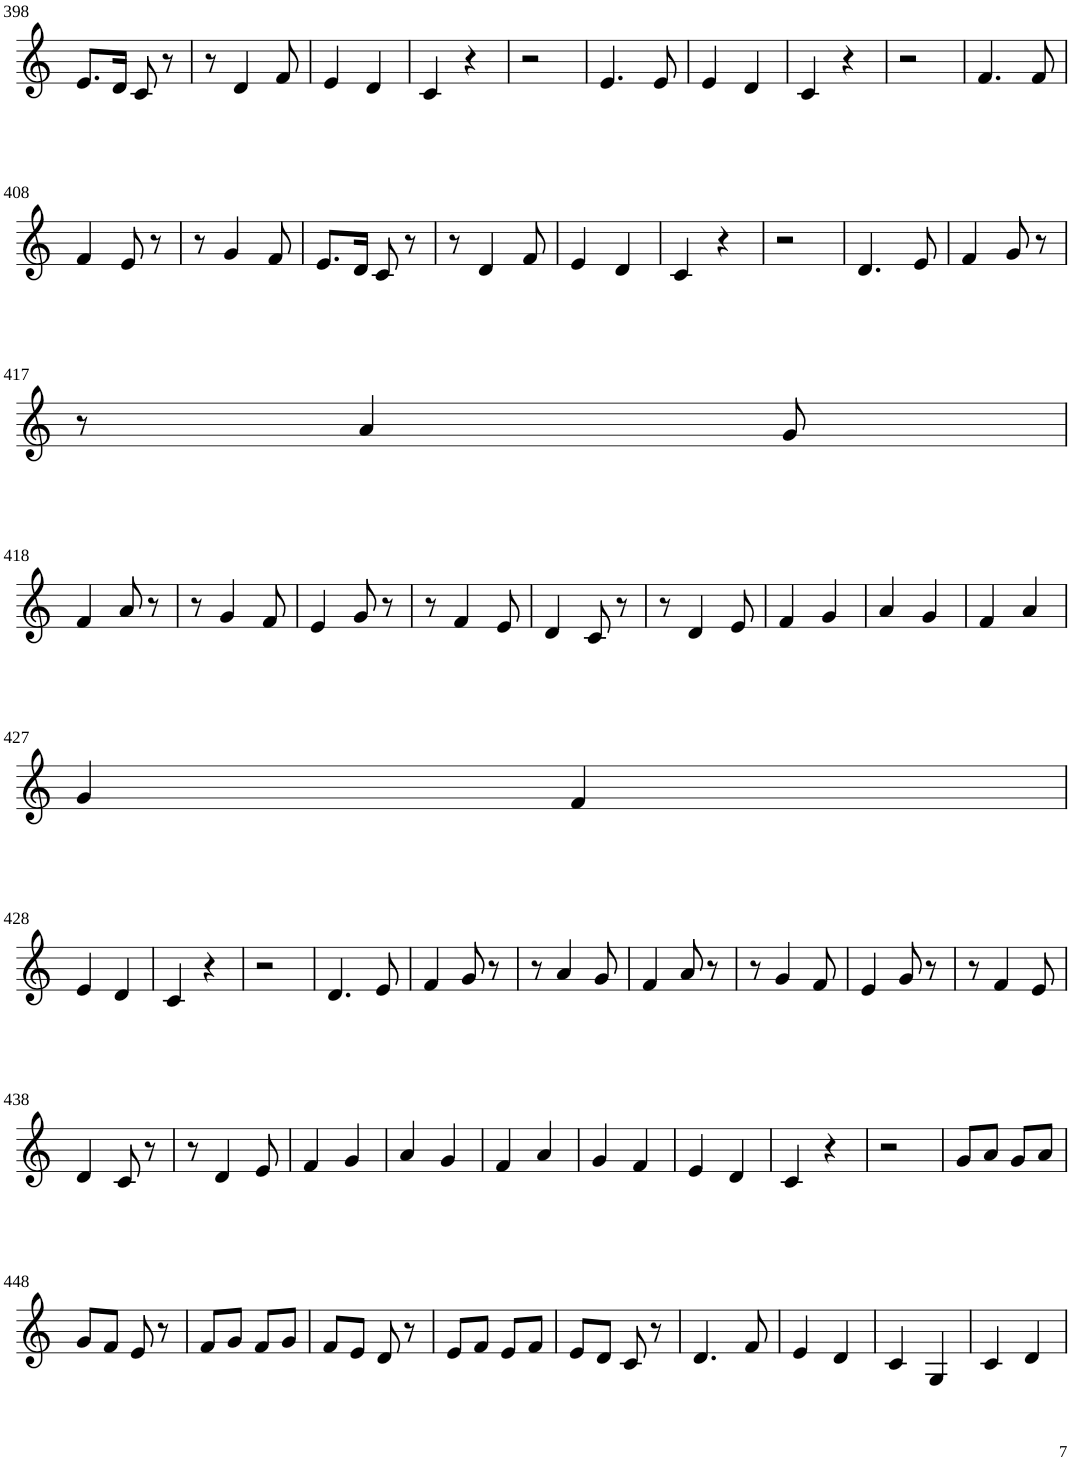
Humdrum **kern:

**kern
*part1
*staff1
*I"Violin
!!LO:PB:g=z
*clefG2
*k[]
*M2/4
=398
8.e/L
16d/Jk
8c/
8r
=399
8r
4d/
8f/
=400
4e/
4d/
=401
4c/
4r
=402
2r
=403
4.e/
8e/
=404
4e/
4d/
=405
4c/
4r
=406
2r
=407
4.f/
8f/
!!LO:LB:g=z
=408
4f/
8e/
8r
=409
8r
4g/
8f/
=410
8.e/L
16d/Jk
8c/
8r
=411
8r
4d/
8f/
=412
4e/
4d/
=413
4c/
4r
=414
2r
=415
4.d/
8e/
=416
4f/
8g/
8r
!!LO:LB:g=z
=417
8r
4a/
8g/
!!LO:LB:g=z
=418
4f/
8a/
8r
=419
8r
4g/
8f/
=420
4e/
8g/
8r
=421
8r
4f/
8e/
=422
4d/
8c/
8r
=423
8r
4d/
8e/
=424
4f/
4g/
=425
4a/
4g/
=426
4f/
4a/
!!LO:LB:g=z
=427
4g/
4f/
!!LO:LB:g=z
=428
4e/
4d/
=429
4c/
4r
=430
2r
=431
4.d/
8e/
=432
4f/
8g/
8r
=433
8r
4a/
8g/
=434
4f/
8a/
8r
=435
8r
4g/
8f/
=436
4e/
8g/
8r
=437
8r
4f/
8e/
!!LO:LB:g=z
=438
4d/
8c/
8r
=439
8r
4d/
8e/
=440
4f/
4g/
=441
4a/
4g/
=442
4f/
4a/
=443
4g/
4f/
=444
4e/
4d/
=445
4c/
4r
=446
2r
=447
8g/L
8a/J
8g/L
8a/J
!!LO:LB:g=z
=448
8g/L
8f/J
8e/
8r
=449
8f/L
8g/J
8f/L
8g/J
=450
8f/L
8e/J
8d/
8r
=451
8e/L
8f/J
8e/L
8f/J
=452
8e/L
8d/J
8c/
8r
=453
4.d/
8f/
=454
4e/
4d/
=455
4c/
4G/
=456
4c/
4d/
=
*-
